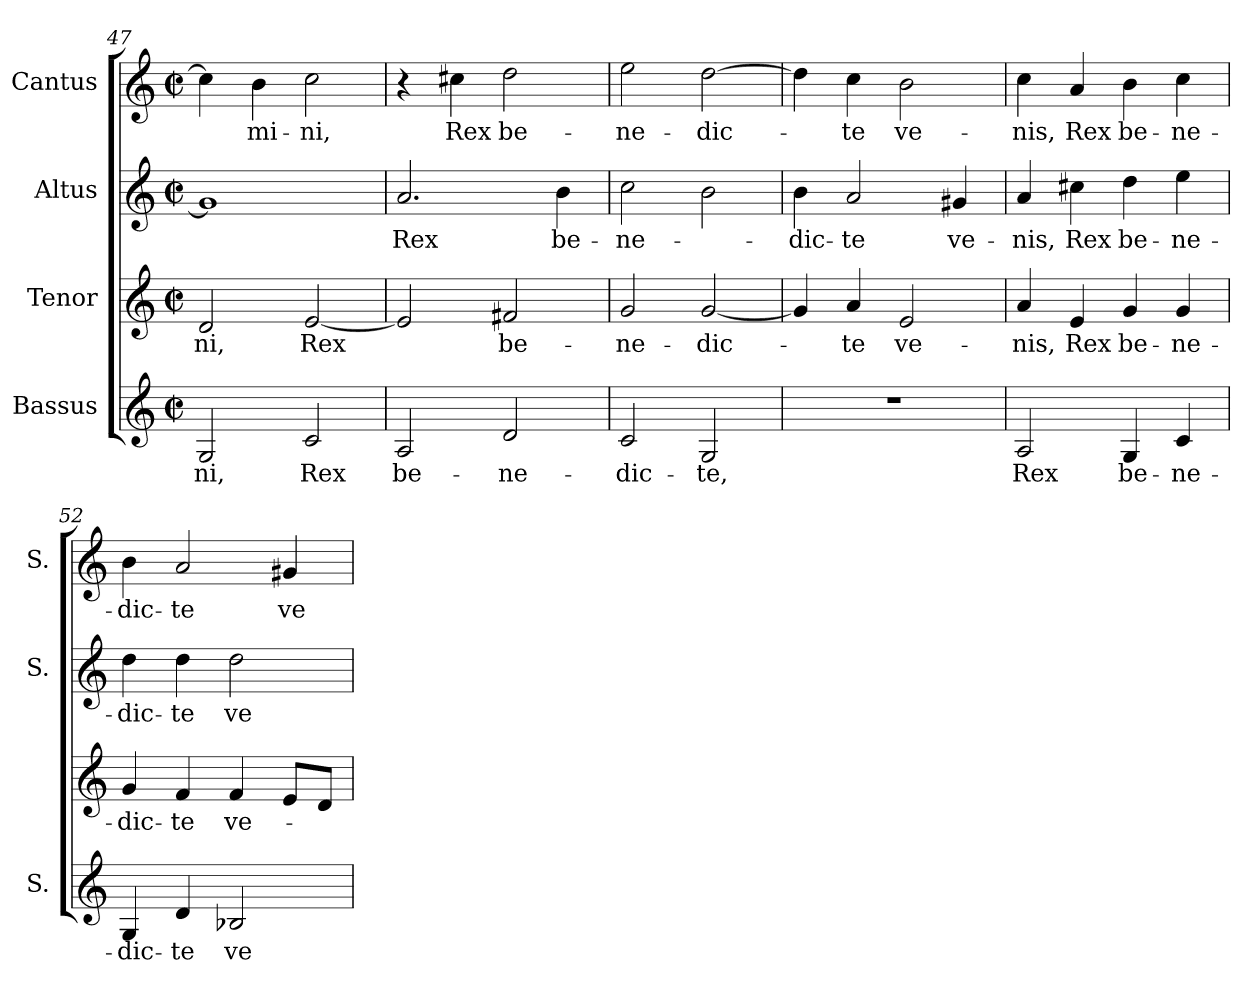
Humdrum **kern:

**kern	**text	**kern	**text	**kern	**text	**kern	**text
*part4	*part4	*part3	*part3	*part2	*part2	*part1	*part1
*staff4	*staff4	*staff3	*staff3	*staff2	*staff2	*staff1	*staff1
*I"Bassus	*	*I"Tenor	*	*I"Altus	*	*I"Cantus	*
*I'S.	*	*	*	*I'S.	*	*I'S.	*
*clefG2	*	*clefG2	*	*clefG2	*	*clefG2	*
*k[]	*	*k[]	*	*k[]	*	*k[]	*
*C:	*	*C:	*	*C:	*	*C:	*
*M2/2	*	*M2/2	*	*M2/2	*	*M2/2	*
*met(c|)	*	*met(c|)	*	*met(c|)	*	*met(c|)	*
=47	=47	=47	=47	=47	=47	=47	=47
!	!LO:LY:b:color=#000000	!	!	!	!	!	!
!	!	!	!LO:LY:b:color=#000000	!	!	!	!
2Gi/	-ni,	2di/	-ni,	1gi]	.	4cci\]	.
!	!	!	!	!	!	!	!LO:LY:b:color=#000000
.	.	.	.	.	.	4bi\	-mi-
!	!LO:LY:b:color=#000000	!	!	!	!	!	!
!	!	!	!LO:LY:b:color=#000000	!	!	!	!
!	!	!	!	!	!	!	!LO:LY:b:color=#000000
2ci/	Rex	[<2ei/	Rex	.	.	2cci\	-ni,
=48	=48	=48	=48	=48	=48	=48	=48
!	!LO:LY:b:color=#000000	!	!	!	!	!	!
!	!	!	!	!	!LO:LY:b:color=#000000	!	!
2Ai/	be-	2ei/]	.	2.ai/	Rex	4r	.
!	!	!	!	!	!	!	!LO:LY:b:color=#000000
.	.	.	.	.	.	4cc#Xi\	Rex
!	!LO:LY:b:color=#000000	!	!	!	!	!	!
!	!	!	!LO:LY:b:color=#000000	!	!	!	!
!	!	!	!	!	!	!	!LO:LY:b:color=#000000
2di/	-ne-	2f#Xi/	be-	.	.	2ddi\	be-
!	!	!	!	!	!LO:LY:b:color=#000000	!	!
.	.	.	.	4bi\	be-	.	.
=49	=49	=49	=49	=49	=49	=49	=49
!	!LO:LY:b:color=#000000	!	!	!	!	!	!
!	!	!	!LO:LY:b:color=#000000	!	!	!	!
!	!	!	!	!	!LO:LY:b:color=#000000	!	!
!	!	!	!	!	!	!	!LO:LY:b:color=#000000
2ci/	-dic-	2gi/	-ne-	2cci\	-ne-	2eei\	-ne-
!	!LO:LY:b:color=#000000	!	!	!	!	!	!
!	!	!	!LO:LY:b:color=#000000	!	!	!	!
!	!	!	!	!	!	!	!LO:LY:b:color=#000000
2Gi/	-te,	[<2gi/	-dic-	2bi\	.	[>2ddi\	-dic-
=50	=50	=50	=50	=50	=50	=50	=50
!	!	!	!	!	!LO:LY:b:color=#000000	!	!
1r	.	4gi/]	.	4bi\	-dic-	4ddi\]	.
!	!	!	!LO:LY:b:color=#000000	!	!	!	!
!	!	!	!	!	!LO:LY:b:color=#000000	!	!
!	!	!	!	!	!	!	!LO:LY:b:color=#000000
.	.	4ai/	-te	2ai/	-te	4cci\	-te
!	!	!	!LO:LY:b:color=#000000	!	!	!	!
!	!	!	!	!	!	!	!LO:LY:b:color=#000000
.	.	2ei/	ve-	.	.	2bi\	ve-
!	!	!	!	!	!LO:LY:b:color=#000000	!	!
.	.	.	.	4g#Xi/	ve-	.	.
!!LO:LB:g=z
=51	=51	=51	=51	=51	=51	=51	=51
!	!LO:LY:b:color=#000000	!	!	!	!	!	!
!	!	!	!LO:LY:b:color=#000000	!	!	!	!
!	!	!	!	!	!LO:LY:b:color=#000000	!	!
!	!	!	!	!	!	!	!LO:LY:b:color=#000000
2Ai/	Rex	4ai/	-nis,	4ai/	-nis,	4cci\	-nis,
!	!	!	!LO:LY:b:color=#000000	!	!	!	!
!	!	!	!	!	!LO:LY:b:color=#000000	!	!
!	!	!	!	!	!	!	!LO:LY:b:color=#000000
.	.	4ei/	Rex	4cc#Xi\	Rex	4ai/	Rex
!	!LO:LY:b:color=#000000	!	!	!	!	!	!
!	!	!	!LO:LY:b:color=#000000	!	!	!	!
!	!	!	!	!	!LO:LY:b:color=#000000	!	!
!	!	!	!	!	!	!	!LO:LY:b:color=#000000
4Gi/	be-	4gi/	be-	4ddi\	be-	4bi\	be-
!	!LO:LY:b:color=#000000	!	!	!	!	!	!
!	!	!	!LO:LY:b:color=#000000	!	!	!	!
!	!	!	!	!	!LO:LY:b:color=#000000	!	!
!	!	!	!	!	!	!	!LO:LY:b:color=#000000
4ci/	-ne-	4gi/	-ne-	4eei\	-ne-	4cci\	-ne-
=52	=52	=52	=52	=52	=52	=52	=52
!	!LO:LY:b:color=#000000	!	!	!	!	!	!
!	!	!	!LO:LY:b:color=#000000	!	!	!	!
!	!	!	!	!	!LO:LY:b:color=#000000	!	!
!	!	!	!	!	!	!	!LO:LY:b:color=#000000
4Gi/	-dic-	4gi/	-dic-	4ddi\	-dic-	4bi\	-dic-
!	!LO:LY:b:color=#000000	!	!	!	!	!	!
!	!	!	!LO:LY:b:color=#000000	!	!	!	!
!	!	!	!	!	!LO:LY:b:color=#000000	!	!
!	!	!	!	!	!	!	!LO:LY:b:color=#000000
4di/	-te	4fi/	-te	4ddi\	-te	2ai/	-te
!	!LO:LY:b:color=#000000	!	!	!	!	!	!
!	!	!	!LO:LY:b:color=#000000	!	!	!	!
!	!	!	!	!	!LO:LY:b:color=#000000	!	!
2B-Xi/	ve-	4fi/	ve-	2ddi\	ve-	.	.
!	!	!	!	!	!	!	!LO:LY:b:color=#000000
.	.	8ei/L	.	.	.	4g#Xi/	ve-
.	.	8di/J	.	.	.	.	.
=	=	=	=	=	=	=	=
*-	*-	*-	*-	*-	*-	*-	*-
